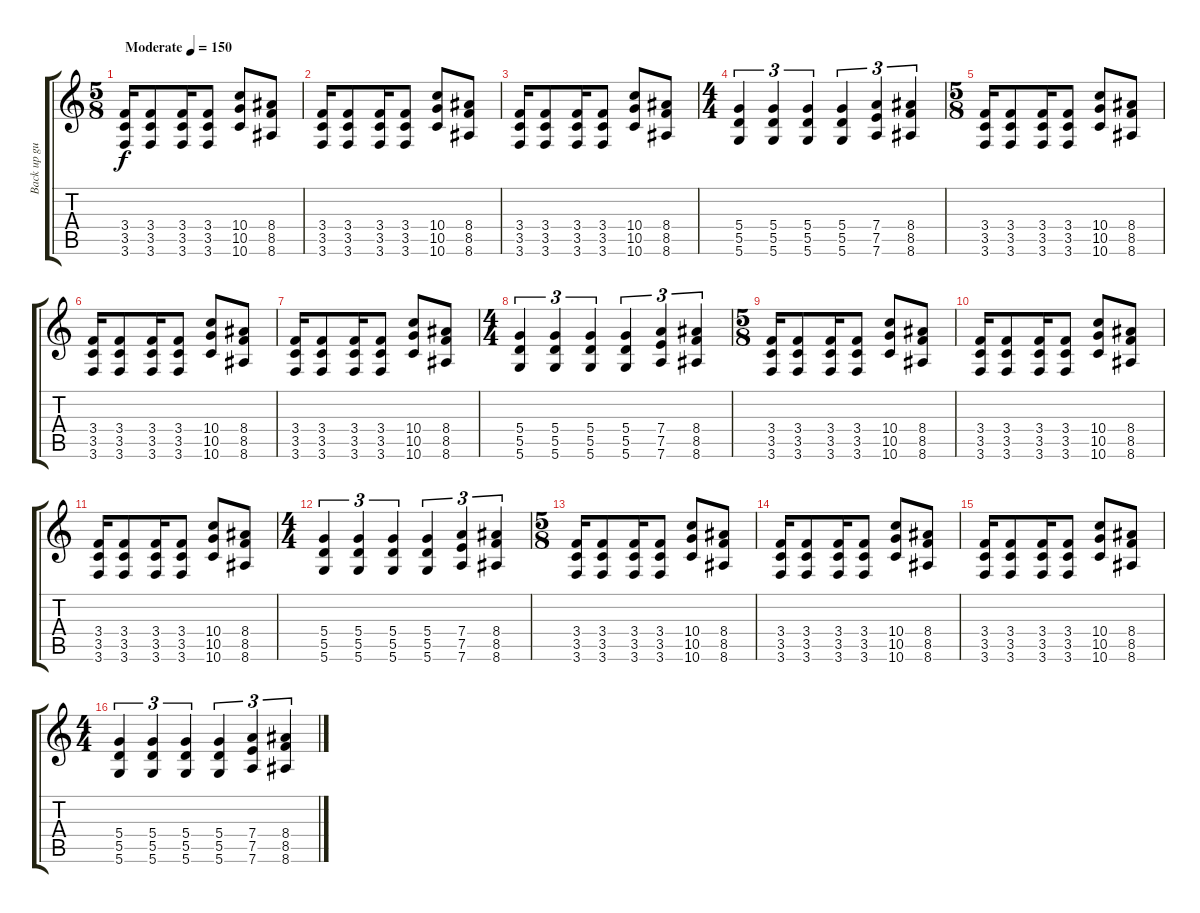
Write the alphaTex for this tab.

\track ("Back up guitar" "Back up gu") {instrument distortionguitar}
\staff {score tabs}
\tuning (E4 B3 G3 D3 A2 D2) {hide}
\ts (5 8)
\tempo (150 "Moderate")
\clef g2
\ks c
(3.4 3.5 3.6).16{dy f instrument distortionguitar} (3.4 3.5 3.6).8 (3.4 3.5 3.6).16 (3.4 3.5 3.6).8 (10.4 10.5 10.6).8 (8.4 8.5 8.6).8 |
(3.4 3.5 3.6).16 (3.4 3.5 3.6).8 (3.4 3.5 3.6).16 (3.4 3.5 3.6).8 (10.4 10.5 10.6).8 (8.4 8.5 8.6).8 |
(3.4 3.5 3.6).16 (3.4 3.5 3.6).8 (3.4 3.5 3.6).16 (3.4 3.5 3.6).8 (10.4 10.5 10.6).8 (8.4 8.5 8.6).8 |
\ts (4 4)
(5.4 5.5 5.6).4{tu (3 2)} (5.4 5.5 5.6).4{tu (3 2)} (5.4 5.5 5.6).4{tu (3 2)} (5.4 5.5 5.6).4{tu (3 2)} (7.4 7.5 7.6).4{tu (3 2)} (8.4 8.5 8.6).4{tu (3 2)} |
\ts (5 8)
(3.4 3.5 3.6).16 (3.4 3.5 3.6).8 (3.4 3.5 3.6).16 (3.4 3.5 3.6).8 (10.4 10.5 10.6).8 (8.4 8.5 8.6).8 |
(3.4 3.5 3.6).16 (3.4 3.5 3.6).8 (3.4 3.5 3.6).16 (3.4 3.5 3.6).8 (10.4 10.5 10.6).8 (8.4 8.5 8.6).8 |
(3.4 3.5 3.6).16 (3.4 3.5 3.6).8 (3.4 3.5 3.6).16 (3.4 3.5 3.6).8 (10.4 10.5 10.6).8 (8.4 8.5 8.6).8 |
\ts (4 4)
(5.4 5.5 5.6).4{tu (3 2)} (5.4 5.5 5.6).4{tu (3 2)} (5.4 5.5 5.6).4{tu (3 2)} (5.4 5.5 5.6).4{tu (3 2)} (7.4 7.5 7.6).4{tu (3 2)} (8.4 8.5 8.6).4{tu (3 2)} |
\ts (5 8)
(3.4 3.5 3.6).16 (3.4 3.5 3.6).8 (3.4 3.5 3.6).16 (3.4 3.5 3.6).8 (10.4 10.5 10.6).8 (8.4 8.5 8.6).8 |
(3.4 3.5 3.6).16 (3.4 3.5 3.6).8 (3.4 3.5 3.6).16 (3.4 3.5 3.6).8 (10.4 10.5 10.6).8 (8.4 8.5 8.6).8 |
(3.4 3.5 3.6).16 (3.4 3.5 3.6).8 (3.4 3.5 3.6).16 (3.4 3.5 3.6).8 (10.4 10.5 10.6).8 (8.4 8.5 8.6).8 |
\ts (4 4)
(5.4 5.5 5.6).4{tu (3 2)} (5.4 5.5 5.6).4{tu (3 2)} (5.4 5.5 5.6).4{tu (3 2)} (5.4 5.5 5.6).4{tu (3 2)} (7.4 7.5 7.6).4{tu (3 2)} (8.4 8.5 8.6).4{tu (3 2)} |
\ts (5 8)
(3.4 3.5 3.6).16 (3.4 3.5 3.6).8 (3.4 3.5 3.6).16 (3.4 3.5 3.6).8 (10.4 10.5 10.6).8 (8.4 8.5 8.6).8 |
(3.4 3.5 3.6).16 (3.4 3.5 3.6).8 (3.4 3.5 3.6).16 (3.4 3.5 3.6).8 (10.4 10.5 10.6).8 (8.4 8.5 8.6).8 |
(3.4 3.5 3.6).16 (3.4 3.5 3.6).8 (3.4 3.5 3.6).16 (3.4 3.5 3.6).8 (10.4 10.5 10.6).8 (8.4 8.5 8.6).8 |
\ts (4 4)
(5.4 5.5 5.6).4{tu (3 2)} (5.4 5.5 5.6).4{tu (3 2)} (5.4 5.5 5.6).4{tu (3 2)} (5.4 5.5 5.6).4{tu (3 2)} (7.4 7.5 7.6).4{tu (3 2)} (8.4 8.5 8.6).4{tu (3 2)}
